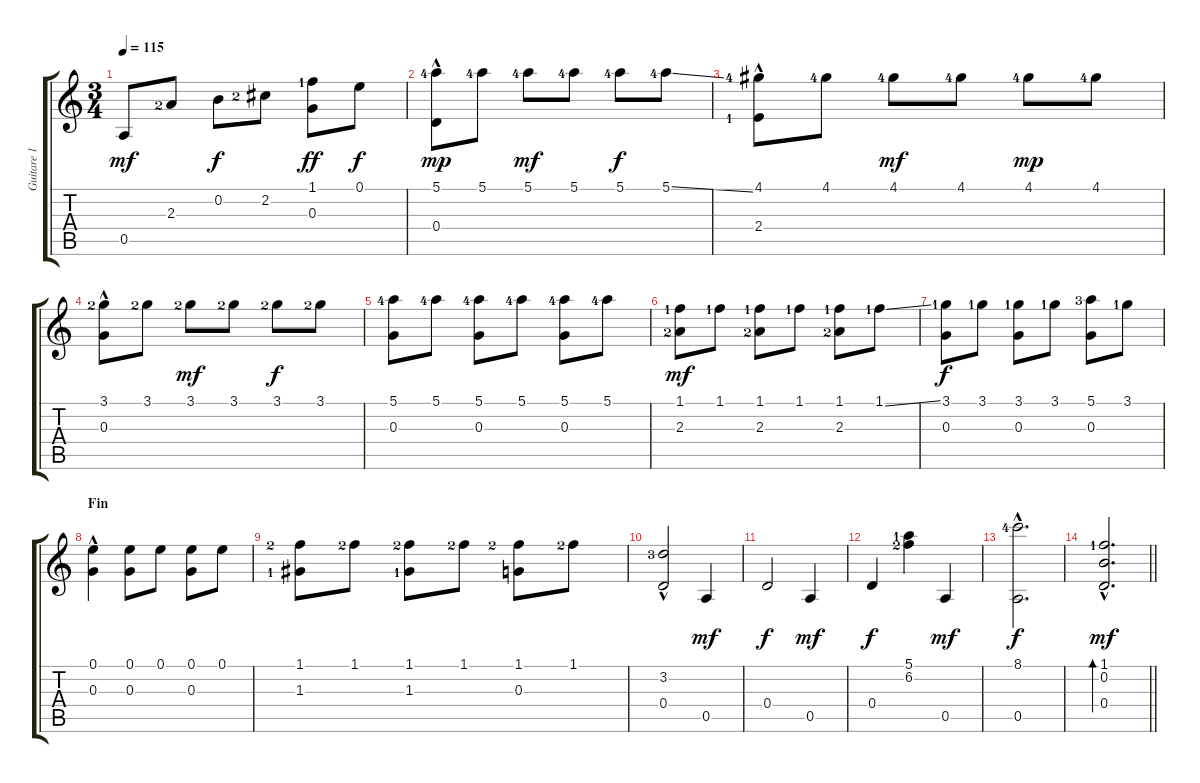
\track ("Guitare 1" "Guitare 1") {instrument acousticguitarnylon}
\staff {score tabs}
\tuning (E4 B3 G3 D3 A2 E2) {hide}
\ts (3 4)
\tempo 115
\clef g2
\ks c
0.5.8{dy mf} 2.3{lf 3}.8 0.2.8{dy f} 2.2{lf 3}.8 (1.1{lf 2} 0.3).8{dy ff} 0.1.8{dy f} |
(5.1{lf 5} 0.4{hac}).8{dy mp} 5.1{lf 5}.8 5.1{lf 5}.8{dy mf} 5.1{lf 5}.8 5.1{lf 5}.8{dy f} 5.1{ss lf 5}.8 |
(4.1{lf 5} 2.4{hac lf 2}).8 4.1{lf 5}.8 4.1{lf 5}.8{dy mf} 4.1{lf 5}.8 4.1{lf 5}.8{dy mp} 4.1{lf 5}.8 |
(3.1{lf 3} 0.3{hac}).8 3.1{lf 3}.8 3.1{lf 3}.8{dy mf} 3.1{lf 3}.8 3.1{lf 3}.8{dy f} 3.1{lf 3}.8 |
(5.1{lf 5} 0.3).8 5.1{lf 5}.8 (5.1{lf 5} 0.3).8 5.1{lf 5}.8 (5.1{lf 5} 0.3).8 5.1{lf 5}.8 |
(1.1{lf 2} 2.3{lf 3}).8{dy mf} 1.1{lf 2}.8 (1.1{lf 2} 2.3{lf 3}).8 1.1{lf 2}.8 (1.1{lf 2} 2.3{lf 3}).8 1.1{ss lf 2}.8 |
(3.1{lf 2} 0.3).8{dy f} 3.1{lf 2}.8 (3.1{lf 2} 0.3).8 3.1{lf 2}.8 (5.1{lf 4} 0.3).8 3.1{lf 2}.8 |
\section ("" "Fin")
(0.1{hac} 0.3).4 (0.1 0.3).8 0.1.8 (0.1 0.3).8 0.1.8 |
(1.1{lf 3} 1.3{lf 2}).8 1.1{lf 3}.8 (1.1{lf 3} 1.3{lf 2}).8 1.1{lf 3}.8 (1.1{lf 3} 0.3).8 1.1{lf 3}.8 |
(3.2{hac lf 4} 0.4).2 0.5.4{dy mf} |
0.4.2{dy f} 0.5.4{dy mf} |
0.4.4{dy f} (5.1{lf 2} 6.2{lf 3}).4 0.5.4{dy mf} |
(8.1{hac lf 5} 0.5{hac}).2{d dy f} |
\barLineRight lightlight
(1.1{hac lf 2} 0.2{hac} 0.4{hac}).2{d bd 60 dy mf}
